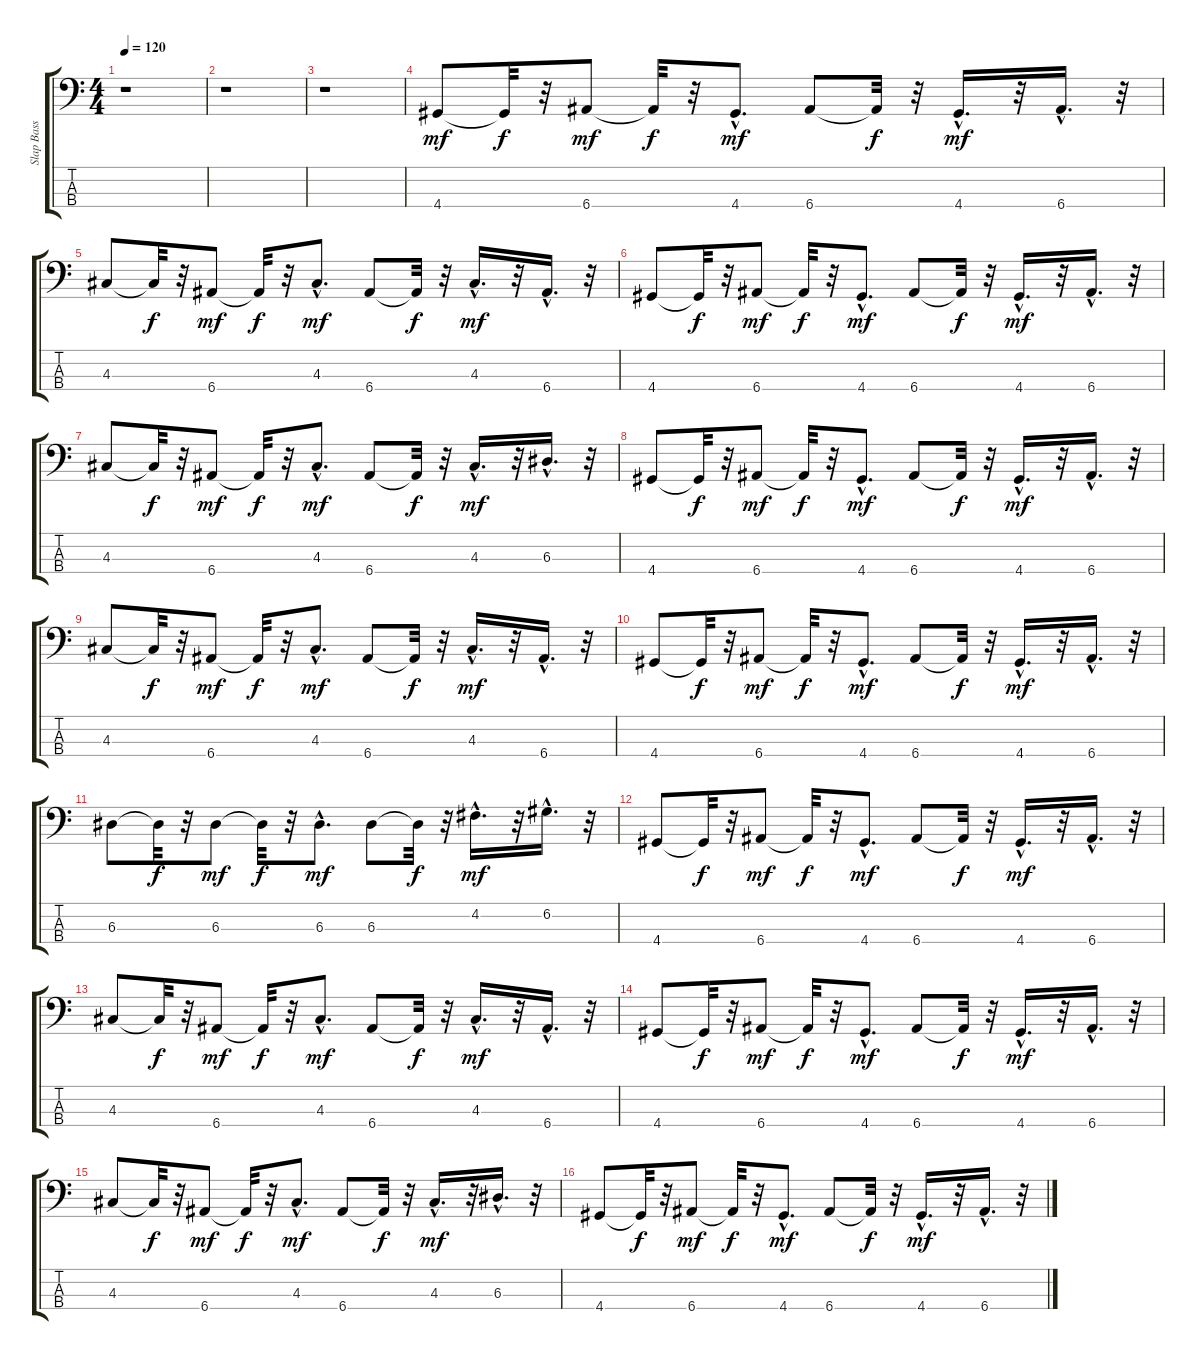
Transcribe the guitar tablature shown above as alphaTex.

\track ("Slap Bass 1" "Slap Bass ") {instrument slapbass1}
\staff {score tabs}
\tuning (G2 D2 A1 E1) {hide}
\ts (4 4)
\tempo 120
\clef f4
\ks c
r.1{dy f} |
r.1 |
r.1 |
4.4.8{dy mf} 4.4{t}.32{dy f} r.32 6.4.8{dy mf} 6.4{t}.32{dy f} r.32 4.4{hac}.8{d dy mf} 6.4.8 6.4{t}.32{dy f} r.32 4.4{hac}.16{d dy mf} r.32 6.4{hac}.16{d} r.32 |
4.3.8 4.3{t}.32{dy f} r.32 6.4.8{dy mf} 6.4{t}.32{dy f} r.32 4.3{hac}.8{d dy mf} 6.4.8 6.4{t}.32{dy f} r.32 4.3{hac}.16{d dy mf} r.32 6.4{hac}.16{d} r.32 |
4.4.8 4.4{t}.32{dy f} r.32 6.4.8{dy mf} 6.4{t}.32{dy f} r.32 4.4{hac}.8{d dy mf} 6.4.8 6.4{t}.32{dy f} r.32 4.4{hac}.16{d dy mf} r.32 6.4{hac}.16{d} r.32 |
4.3.8 4.3{t}.32{dy f} r.32 6.4.8{dy mf} 6.4{t}.32{dy f} r.32 4.3{hac}.8{d dy mf} 6.4.8 6.4{t}.32{dy f} r.32 4.3{hac}.16{d dy mf} r.32 6.3{hac}.16{d} r.32 |
4.4.8 4.4{t}.32{dy f} r.32 6.4.8{dy mf} 6.4{t}.32{dy f} r.32 4.4{hac}.8{d dy mf} 6.4.8 6.4{t}.32{dy f} r.32 4.4{hac}.16{d dy mf} r.32 6.4{hac}.16{d} r.32 |
4.3.8 4.3{t}.32{dy f} r.32 6.4.8{dy mf} 6.4{t}.32{dy f} r.32 4.3{hac}.8{d dy mf} 6.4.8 6.4{t}.32{dy f} r.32 4.3{hac}.16{d dy mf} r.32 6.4{hac}.16{d} r.32 |
4.4.8 4.4{t}.32{dy f} r.32 6.4.8{dy mf} 6.4{t}.32{dy f} r.32 4.4{hac}.8{d dy mf} 6.4.8 6.4{t}.32{dy f} r.32 4.4{hac}.16{d dy mf} r.32 6.4{hac}.16{d} r.32 |
6.3.8 6.3{t}.32{dy f} r.32 6.3.8{dy mf} 6.3{t}.32{dy f} r.32 6.3{hac}.8{d dy mf} 6.3.8 6.3{t}.32{dy f} r.32 4.2{hac}.16{d dy mf} r.32 6.2{hac}.16{d} r.32 |
4.4.8 4.4{t}.32{dy f} r.32 6.4.8{dy mf} 6.4{t}.32{dy f} r.32 4.4{hac}.8{d dy mf} 6.4.8 6.4{t}.32{dy f} r.32 4.4{hac}.16{d dy mf} r.32 6.4{hac}.16{d} r.32 |
4.3.8 4.3{t}.32{dy f} r.32 6.4.8{dy mf} 6.4{t}.32{dy f} r.32 4.3{hac}.8{d dy mf} 6.4.8 6.4{t}.32{dy f} r.32 4.3{hac}.16{d dy mf} r.32 6.4{hac}.16{d} r.32 |
4.4.8 4.4{t}.32{dy f} r.32 6.4.8{dy mf} 6.4{t}.32{dy f} r.32 4.4{hac}.8{d dy mf} 6.4.8 6.4{t}.32{dy f} r.32 4.4{hac}.16{d dy mf} r.32 6.4{hac}.16{d} r.32 |
4.3.8 4.3{t}.32{dy f} r.32 6.4.8{dy mf} 6.4{t}.32{dy f} r.32 4.3{hac}.8{d dy mf} 6.4.8 6.4{t}.32{dy f} r.32 4.3{hac}.16{d dy mf} r.32 6.3{hac}.16{d} r.32 |
4.4.8 4.4{t}.32{dy f} r.32 6.4.8{dy mf} 6.4{t}.32{dy f} r.32 4.4{hac}.8{d dy mf} 6.4.8 6.4{t}.32{dy f} r.32 4.4{hac}.16{d dy mf} r.32 6.4{hac}.16{d} r.32
